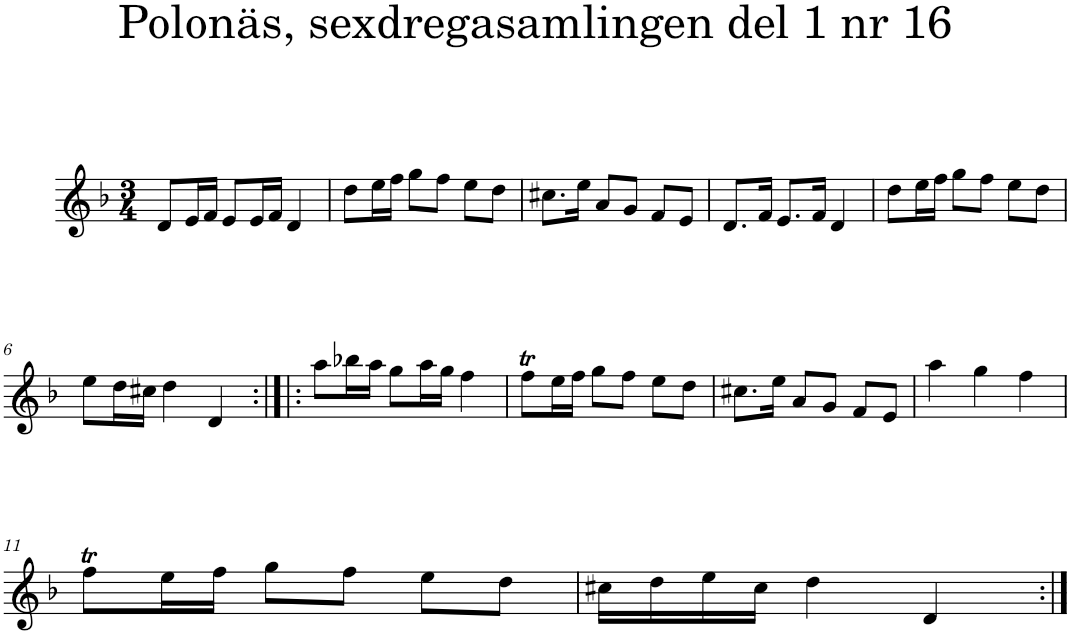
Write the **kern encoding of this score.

**kern
*part1
*staff1
*I"Piano
*I'Pno
*clefG2
*k[b-]
*d:
*M3/4
=1
8d/L
16e/L
16f/JJ
8e/L
16e/L
16f/JJ
4d/
=2
8dd\L
16ee\L
16ff\JJ
8gg\L
8ff\J
8ee\L
8dd\J
=3
8.cc#X\L
16ee\Jk
8a/L
8g/J
8f/L
8e/J
=4
8.d/L
16f/Jk
8.e/L
16f/Jk
4d/
=5
8dd\L
16ee\L
16ff\JJ
8gg\L
8ff\J
8ee\L
8dd\J
!!LO:LB:g=z
=6
8ee\L
16dd\L
16cc#X\JJ
4dd\
4d/
=7:|!|:
8aa\L
16bb-X\L
16aa\JJ
8gg\L
16aa\L
16gg\JJ
4ff\
=8
8ffT\L
16ee\L
16ff\JJ
8gg\L
8ff\J
8ee\L
8dd\J
=9
8.cc#X\L
16ee\Jk
8a/L
8g/J
8f/L
8e/J
=10
4aa\
4gg\
4ff\
!!LO:LB:g=z
=11
8ffT\L
16ee\L
16ff\JJ
8gg\L
8ff\J
8ee\L
8dd\J
=12
16cc#X\LL
16dd\
16ee\
16cc#\JJ
4dd\
4d/
=:|!
*-
